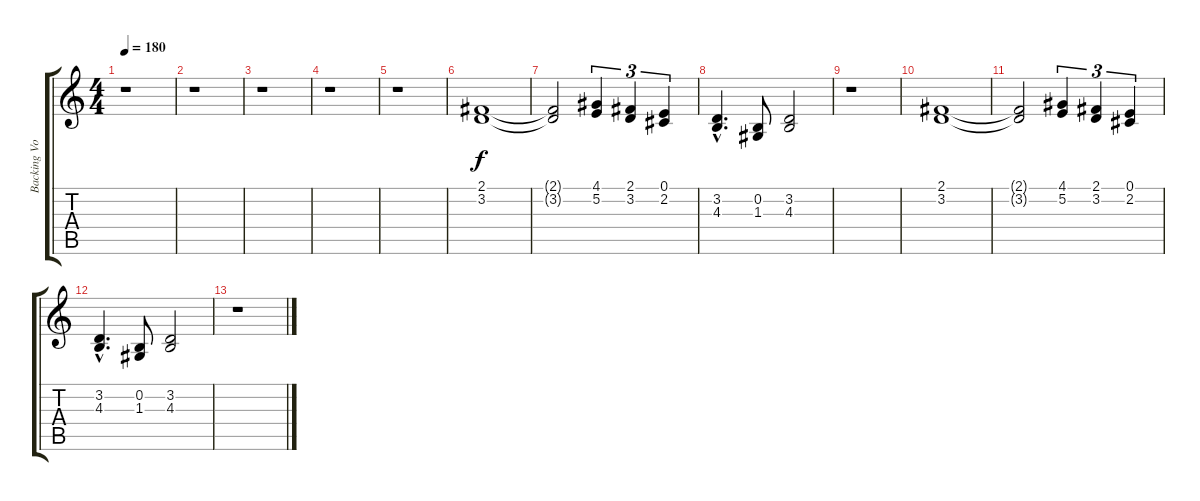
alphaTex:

\track ("Backing Vocals (end)" "Backing Vo") {instrument choiraahs}
\staff {score tabs}
\tuning (E4 B3 G3 D3 A2 E2) {hide}
\ts (4 4)
\tempo 180
\clef g2
\ks c
r.1{dy f} |
r.1 |
r.1 |
r.1 |
r.1 |
(2.1 3.2).1 |
(2.1{t} 3.2{t}).2 (4.1 5.2).4{tu (3 2)} (2.1 3.2).4{tu (3 2)} (0.1 2.2).4{tu (3 2)} |
(3.2{hac} 4.3{hac}).4{d volume 15} (0.2 1.3).8{volume 14} (3.2 4.3).2{volume 14} |
r.1 |
(2.1 3.2).1{volume 10} |
(2.1{t} 3.2{t}).2 (4.1 5.2).4{tu (3 2) volume 6} (2.1 3.2).4{tu (3 2) volume 6} (0.1 2.2).4{tu (3 2) volume 6} |
(3.2{hac} 4.3{hac}).4{d volume 5} (0.2 1.3).8{volume 4} (3.2 4.3).2{volume 4} |
r.1
